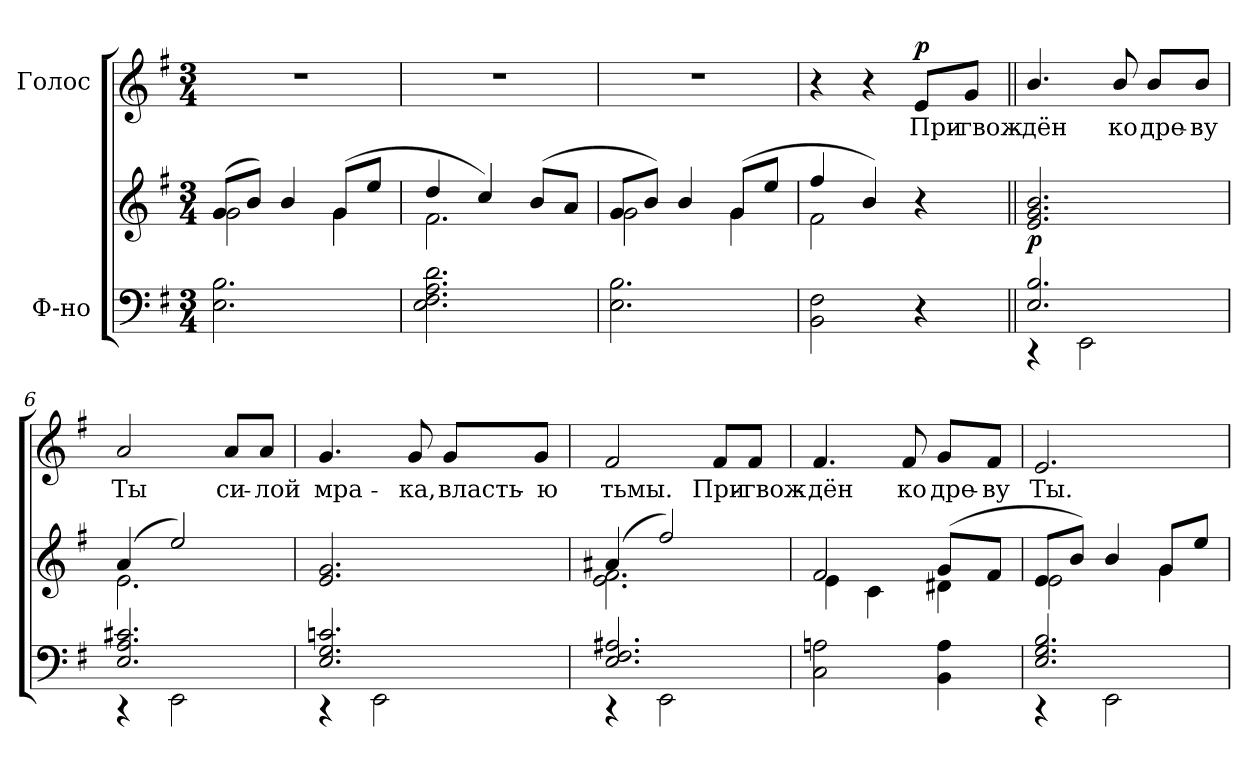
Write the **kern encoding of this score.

**kern	**kern	**dynam	**kern	**text	**dynam
*part2	*part2	*part2	*part1	*part1	*part1
*staff3	*staff2	*staff2/3	*staff1	*staff1	*staff1
*I"Ф-но	*	*	*I"Голос	*	*
!!LO:PB:g=z
*clefF4	*clefG2	*	*clefG2	*	*
*k[f#]	*k[f#]	*	*k[f#]	*	*
*e:	*e:	*	*e:	*	*
*M3/4	*M3/4	*	*M3/4	*	*
*MM54	*MM54	*	*MM54	*	*
=1	=1	=1	=1	=1	=1
*	*^	*	*	*	*
!	!	!	!	!LO:N:vis=1	!	!
2.Ei\ 2.Bi	(8gi/L	2gi\	.	2.r	.	.
.	8bi/J)	.	.	.	.	.
.	4bi/	.	.	.	.	.
.	(8gi/L	4gi\	.	.	.	.
.	8eei/J	.	.	.	.	.
=2	=2	=2	=2	=2	=2	=2
!	!	!	!	!LO:N:vis=1	!	!
2.Ei\ 2.F#i 2.Ai 2.di	4ddi/	2.f#i\	.	2.r	.	.
.	4cci/)	.	.	.	.	.
.	(8bi/L	.	.	.	.	.
.	8ai/J	.	.	.	.	.
=3	=3	=3	=3	=3	=3	=3
!	!	!	!	!LO:N:vis=1	!	!
2.Ei\ 2.Bi	8gi/L	2gi\	.	2.r	.	.
.	8bi/J)	.	.	.	.	.
.	4bi/	.	.	.	.	.
.	(8gi/L	4gi\	.	.	.	.
.	8eei/J	.	.	.	.	.
=4	=4	=4	=4	=4	=4	=4
2BBi\ 2F#i	4ff#i/	2f#i\	.	4r	.	.
.	4bi/)	.	.	4r	.	.
!	!	!	!	!	!LO:LY:b:color=#000000	!
4r	4r	4ryy	.	8ei/L	При-	p
!	!	!	!	!	!LO:LY:b:color=#000000	!
.	.	.	.	8gi/J	гвож-	.
*	*v	*v	*	*	*	*
=5||	=5||	=5||	=5||	=5||	=5||
*^	*	*	*	*	*
!	!	!	!	!	!LO:LY:b:color=#000000	!
2.Ei/ 2.Bi	4r	2.ei/ 2.gi 2.bi	p	4.bi/	дён	.
.	2EEi\	.	.	.	.	.
!	!	!	!	!	!LO:LY:b:color=#000000	!
.	.	.	.	8bi/	ко	.
!	!	!	!	!	!LO:LY:b:color=#000000	!
.	.	.	.	8bi/L	дре-	.
!	!	!	!	!	!LO:LY:b:color=#000000	!
.	.	.	.	8bi/J	ву	.
!!LO:LB:g=z
=6	=6	=6	=6	=6	=6	=6
*	*	*^	*	*	*	*
!	!	!	!	!	!	!LO:LY:b:color=#000000	!
2.Ei/ 2.Ai 2.c#Xi	4r	(4ai/	2.ei\	.	2ai/	Ты	.
.	2EEi\	2eei/)	.	.	.	.	.
!	!	!	!	!	!	!LO:LY:b:color=#000000	!
.	.	.	.	.	8ai/L	си-	.
!	!	!	!	!	!	!LO:LY:b:color=#000000	!
.	.	.	.	.	8ai/J	лой	.
*	*	*v	*v	*	*	*	*
=7	=7	=7	=7	=7	=7	=7
!	!	!	!	!	!LO:LY:b:color=#000000	!
2.Ei/ 2.Gi 2.cni	4r	2.ei/ 2.gi	.	4.gi/	мра-	.
.	2EEi\	.	.	.	.	.
!	!	!	!	!	!LO:LY:b:color=#000000	!
.	.	.	.	8gi/	ка,	.
!	!	!	!	!	!LO:LY:b:color=#000000	!
.	.	.	.	8gi/L	власть-	.
!	!	!	!	!	!LO:LY:b:color=#000000	!
.	.	.	.	8gi/J	ю	.
=8	=8	=8	=8	=8	=8	=8
*	*	*^	*	*	*	*
!	!	!	!	!	!	!LO:LY:b:color=#000000	!
2.Ei/ 2.F#i 2.A#Xi	4r	(4a#Xi/	2.ei\ 2.f#i	.	2f#i/	тьмы.	.
.	2EEi\	2ff#i/)	.	.	.	.	.
!	!	!	!	!	!	!LO:LY:b:color=#000000	!
.	.	.	.	.	8f#i/L	При-	.
!	!	!	!	!	!	!LO:LY:b:color=#000000	!
.	.	.	.	.	8f#i/J	гвож-	.
*v	*v	*	*	*	*	*	*
=9	=9	=9	=9	=9	=9	=9
!	!	!	!	!	!LO:LY:b:color=#000000	!
2Ci\ 2Ani	2f#i/	4ei\	.	4.f#i/	дён	.
.	.	4ci\	.	.	.	.
!	!	!	!	!	!LO:LY:b:color=#000000	!
.	.	.	.	8f#i/	ко	.
!	!	!	!	!	!LO:LY:b:color=#000000	!
4BBi\ 4Ai	(8gi/L	4d#Xi\	.	8gi/L	дре-	.
!	!	!	!	!	!LO:LY:b:color=#000000	!
.	8f#i/J	.	.	8f#i/J	ву	.
=10	=10	=10	=10	=10	=10	=10
*^	*	*	*	*	*	*
!	!	!	!	!	!	!LO:LY:b:color=#000000	!
2.Ei/ 2.Gi 2.Bi	4r	8ei/L	2ei\	.	2.ei/	Ты.	.
.	.	8bi/J)	.	.	.	.	.
.	2EEi\	4bi/	.	.	.	.	.
.	.	8gi/L	4gi\	.	.	.	.
.	.	8eei/J	.	.	.	.	.
*v	*v	*	*	*	*	*	*
*	*v	*v	*	*	*	*
=	=	=	=	=	=
*-	*-	*-	*-	*-	*-
